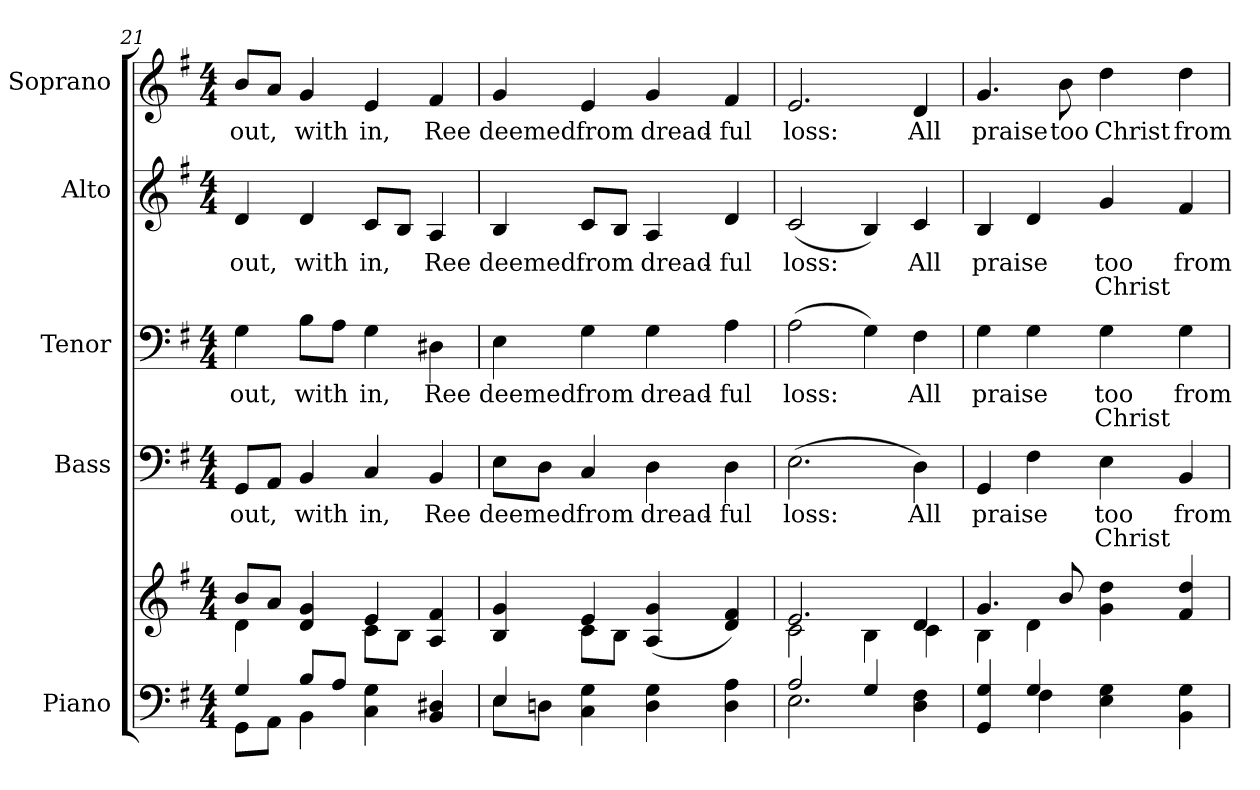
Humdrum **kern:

**kern	**kern	**kern	**text	**text	**kern	**text	**text	**kern	**text	**text	**kern	**text
*part5	*part5	*part4	*part4	*part4	*part3	*part3	*part3	*part2	*part2	*part2	*part1	*part1
*staff6	*staff5	*staff4	*staff4	*staff4	*staff3	*staff3	*staff3	*staff2	*staff2	*staff2	*staff1	*staff1
*I"Piano	*	*I"Bass	*	*	*I"Tenor	*	*	*I"Alto	*	*	*I"Soprano	*
*I'Pno.	*	*I'B.	*	*	*I'T.	*	*	*I'A.	*	*	*I'S.	*
*clefF4	*clefG2	*clefF4	*	*	*clefF4	*	*	*clefG2	*	*	*clefG2	*
*k[f#]	*k[f#]	*k[f#]	*	*	*k[f#]	*	*	*k[f#]	*	*	*k[f#]	*
*G:	*G:	*G:	*	*	*G:	*	*	*G:	*	*	*G:	*
*M4/4	*M4/4	*M4/4	*	*	*M4/4	*	*	*M4/4	*	*	*M4/4	*
=21	=21	=21	=21	=21	=21	=21	=21	=21	=21	=21	=21	=21
*^	*^	*	*	*	*	*	*	*	*	*	*	*
!	!	!	!	!	!LO:LY:b:color=#000000	!	!	!	!	!	!	!	!	!
!	!	!	!	!	!	!	!	!LO:LY:b:color=#000000	!	!	!	!	!	!
!	!	!	!	!	!	!	!	!	!	!	!LO:LY:b:color=#000000	!	!	!
!	!	!	!	!	!	!	!	!	!	!	!	!	!	!LO:LY:b:color=#000000
4Gi/	8GGi\L	8bi/L	4di\	8GGi/L	out,	.	4Gi\	out,	.	4di/	out,	.	8bi/L	out,
.	8AAi\J	8ai/J	.	8AAi/J	.	.	.	.	.	.	.	.	8ai/J	.
!	!	!	!	!	!LO:LY:b:color=#000000	!	!	!	!	!	!	!	!	!
!	!	!	!	!	!	!	!	!LO:LY:b:color=#000000	!	!	!	!	!	!
!	!	!	!	!	!	!	!	!	!	!	!LO:LY:b:color=#000000	!	!	!
!	!	!	!	!	!	!	!	!	!	!	!	!	!	!LO:LY:b:color=#000000
8Bi/L	4BBi\	4di/ 4gi	4ryy	4BBi/	with	.	8Bi\L	with	.	4di/	with	.	4gi/	with
8Ai/J	.	.	.	.	.	.	8Ai\J	.	.	.	.	.	.	.
!	!	!	!	!	!LO:LY:b:color=#000000	!	!	!	!	!	!	!	!	!
!	!	!	!	!	!	!	!	!LO:LY:b:color=#000000	!	!	!	!	!	!
!	!	!	!	!	!	!	!	!	!	!	!LO:LY:b:color=#000000	!	!	!
!	!	!	!	!	!	!	!	!	!	!	!	!	!	!LO:LY:b:color=#000000
4Ci\ 4Gi	2ryy	4ei/	8ci\L	4Ci/	in,	.	4Gi\	in,	.	8ci/L	in,	.	4ei/	in,
.	.	.	8Bi\J	.	.	.	.	.	.	8Bi/J	.	.	.	.
!	!	!	!	!	!LO:LY:b:color=#000000	!	!	!	!	!	!	!	!	!
!	!	!	!	!	!	!	!	!LO:LY:b:color=#000000	!	!	!	!	!	!
!	!	!	!	!	!	!	!	!	!	!	!LO:LY:b:color=#000000	!	!	!
!	!	!	!	!	!	!	!	!	!	!	!	!	!	!LO:LY:b:color=#000000
4BBi/ 4D#Xi	.	4Ai/ 4f#i	4ryy	4BBi/	Ree	.	4D#Xi\	Ree	.	4Ai/	Ree	.	4f#i/	Ree
!!LO:PB:g=z
=22	=22	=22	=22	=22	=22	=22	=22	=22	=22	=22	=22	=22	=22	=22
!	!	!	!	!	!LO:LY:b:color=#000000	!	!	!	!	!	!	!	!	!
!	!	!	!	!	!	!	!	!LO:LY:b:color=#000000	!	!	!	!	!	!
!	!	!	!	!	!	!	!	!	!	!	!LO:LY:b:color=#000000	!	!	!
!	!	!	!	!	!	!	!	!	!	!	!	!	!	!LO:LY:b:color=#000000
4Ei/	8Ei\L	4Bi/ 4gi	4ryy	8Ei\L	deemed	.	4Ei\	deemed	.	4Bi/	deemed	.	4gi/	deemed
.	8Dni\J	.	.	8Di\J	.	.	.	.	.	.	.	.	.	.
!	!	!	!	!	!LO:LY:b:color=#000000	!	!	!	!	!	!	!	!	!
!	!	!	!	!	!	!	!	!LO:LY:b:color=#000000	!	!	!	!	!	!
!	!	!	!	!	!	!	!	!	!	!	!LO:LY:b:color=#000000	!	!	!
!	!	!	!	!	!	!	!	!	!	!	!	!	!	!LO:LY:b:color=#000000
4Ci\ 4Gi	4ryy	4ei/	8ci\L	4Ci/	from	.	4Gi\	from	.	8ci/L	from	.	4ei/	from
.	.	.	8Bi\J	.	.	.	.	.	.	8Bi/J	.	.	.	.
!	!	!	!	!	!LO:LY:b:color=#000000	!	!	!	!	!	!	!	!	!
!	!	!	!	!	!	!	!	!LO:LY:b:color=#000000	!	!	!	!	!	!
!	!	!	!	!	!	!	!	!	!	!	!LO:LY:b:color=#000000	!	!	!
!	!	!	!	!	!	!	!	!	!	!	!	!	!	!LO:LY:b:color=#000000
4Di\ 4Gi	2ryy	(4Ai/ 4gi	2ryy	4Di\	dread-	.	4Gi\	dread-	.	4Ai/	dread-	.	4gi/	dread-
!	!	!	!	!	!LO:LY:b:color=#000000	!	!	!	!	!	!	!	!	!
!	!	!	!	!	!	!	!	!LO:LY:b:color=#000000	!	!	!	!	!	!
!	!	!	!	!	!	!	!	!	!	!	!LO:LY:b:color=#000000	!	!	!
!	!	!	!	!	!	!	!	!	!	!	!	!	!	!LO:LY:b:color=#000000
4Di\ 4Ai	.	4di/ 4f#i)	.	4Di\	-ful	.	4Ai\	-ful	.	4di/	-ful	.	4f#i/	-ful
=23	=23	=23	=23	=23	=23	=23	=23	=23	=23	=23	=23	=23	=23	=23
!	!	!	!	!	!LO:LY:b:color=#000000	!	!	!	!	!	!	!	!	!
!	!	!	!	!	!	!	!	!LO:LY:b:color=#000000	!	!	!	!	!	!
!	!	!	!	!	!	!	!	!	!	!	!LO:LY:b:color=#000000	!	!	!
!	!	!	!	!	!	!	!	!	!	!	!	!	!	!LO:LY:b:color=#000000
2Ai/	2.Ei\	2.ei/	2ci\	(2.Ei\	loss:	.	(2Ai\	loss:	.	(2ci/	loss:	.	2.ei/	loss:
4Gi/	.	.	4Bi\	.	.	.	4Gi\)	.	.	4Bi/)	.	.	.	.
!	!	!	!	!	!LO:LY:b:color=#000000	!	!	!	!	!	!	!	!	!
!	!	!	!	!	!	!	!	!LO:LY:b:color=#000000	!	!	!	!	!	!
!	!	!	!	!	!	!	!	!	!	!	!LO:LY:b:color=#000000	!	!	!
!	!	!	!	!	!	!	!	!	!	!	!	!	!	!LO:LY:b:color=#000000
4Di\ 4F#i	4ryy	4di/	4ci\	4Di\)	All	.	4F#i\	All	.	4ci/	All	.	4di/	All
!!LO:PB:g=z
=24	=24	=24	=24	=24	=24	=24	=24	=24	=24	=24	=24	=24	=24	=24
!	!	!	!	!	!LO:LY:b:color=#000000	!	!	!	!	!	!	!	!	!
!	!	!	!	!	!	!	!	!LO:LY:b:color=#000000	!	!	!	!	!	!
!	!	!	!	!	!	!	!	!	!	!	!LO:LY:b:color=#000000	!	!	!
!	!	!	!	!	!	!	!	!	!	!	!	!	!	!LO:LY:b:color=#000000
4GGi/ 4Gi	4ryy	4.gi/	4Bi\	4GGi/	praise	.	4Gi\	praise	.	4Bi/	praise	.	4.gi/	praise
4Gi/	4F#i\	.	4di\	4F#i\	.	.	4Gi\	.	.	4di/	.	.	.	.
!	!	!	!	!	!	!	!	!	!	!	!	!	!	!LO:LY:b:color=#000000
.	.	8bi/	.	.	.	.	.	.	.	.	.	.	8bi\	too
!	!	!	!	!	!LO:LY:b:color=#000000	!LO:LY:b:color=#000000	!	!	!	!	!	!	!	!
!	!	!	!	!	!	!	!	!LO:LY:b:color=#000000	!LO:LY:b:color=#000000	!	!	!	!	!
!	!	!	!	!	!	!	!	!	!	!	!LO:LY:b:color=#000000	!LO:LY:b:color=#000000	!	!
!	!	!	!	!	!	!	!	!	!	!	!	!	!	!LO:LY:b:color=#000000
4Ei\ 4Gi	2ryy	4gi\ 4ddi	2ryy	4Ei\	too	Christ	4Gi\	too	Christ	4gi/	too	Christ	4ddi\	Christ
!	!	!	!	!	!LO:LY:b:color=#000000	!	!	!	!	!	!	!	!	!
!	!	!	!	!	!	!	!	!LO:LY:b:color=#000000	!	!	!	!	!	!
!	!	!	!	!	!	!	!	!	!	!	!LO:LY:b:color=#000000	!	!	!
!	!	!	!	!	!	!	!	!	!	!	!	!	!	!LO:LY:b:color=#000000
4BBi\ 4Gi	.	4f#i/ 4ddi	.	4BBi/	from	.	4Gi\	from	.	4f#i/	from	.	4ddi\	from
*v	*v	*	*	*	*	*	*	*	*	*	*	*	*	*
*	*v	*v	*	*	*	*	*	*	*	*	*	*	*
=	=	=	=	=	=	=	=	=	=	=	=	=
*-	*-	*-	*-	*-	*-	*-	*-	*-	*-	*-	*-	*-
